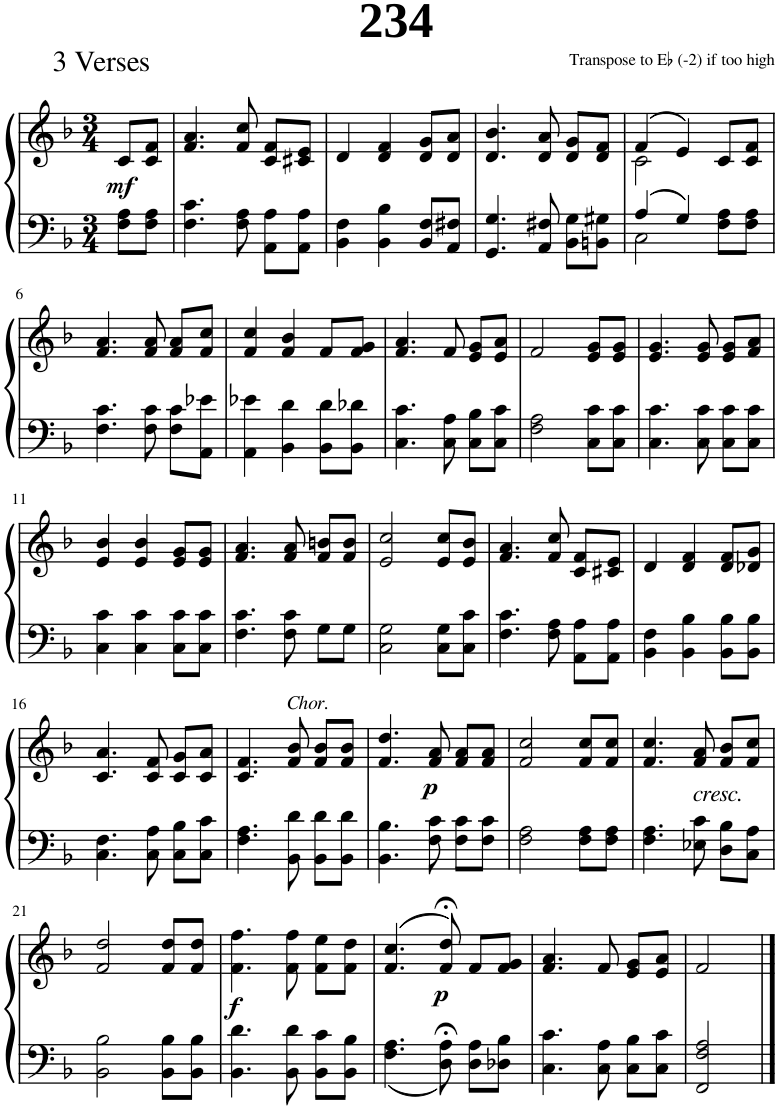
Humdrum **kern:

**kern	**kern	**dynam
*part1	*part1	*part1
*staff2	*staff1	*staff1/2
*I"Piano	*	*
*I'Pno.	*	*
*clefF4	*clefG2	*
*k[b-]	*k[b-]	*
*M3/4	*M3/4	*
=1	=1	=1
!	!	!LO:DY:b
8F\ 8A\L	8c/L	mf
8F\ 8A\J	8c/ 8f/J	.
=2	=2	=2
4.F\ 4.c\	4.f/ 4.a/	.
8F\ 8A\	8f/ 8cc/	.
8AA\ 8A\L	8c/ 8f/L	.
8AA\ 8A\J	8c#X/ 8e/J	.
=3	=3	=3
4BB-\ 4F\	4d/	.
4BB-\ 4B-\	4d/ 4f/	.
8BB-/ 8F/L	8d/ 8g/L	.
8AA/ 8F#X/J	8d/ 8a/J	.
=4	=4	=4
4.GG/ 4.G/	4.d/ 4.b-/	.
8AA/ 8F#X/	8d/ 8a/	.
8BB-\ 8G\L	8d/ 8g/L	.
8BBn\ 8G#X\J	8d/ 8f/J	.
=5	=5	=5
*^	*^	*
4A/	2C\	(4f/	2c\	.
4G/	.	4e/)	.	.
4ryy	8F\ 8A\L	8c/L	4ryy	.
.	8F\ 8A\J	8c/ 8f/J	.	.
*v	*v	*	*	*
*	*v	*v	*
!!LO:LB:g=z
=6	=6	=6
4.F\ 4.c\	4.f/ 4.a/	.
8F\ 8c\	8f/ 8a/	.
8F\ 8c\L	8f/ 8a/L	.
8AA\ 8e-X\J	8f/ 8cc/J	.
=7	=7	=7
4AA\ 4e-X\	4f/ 4cc/	.
4BB-\ 4d\	4f/ 4b-/	.
8BB-\ 8d\L	8f/L	.
8BB-\ 8d-X\J	8f/ 8g/J	.
=8	=8	=8
4.C\ 4.c\	4.f/ 4.a/	.
8C\ 8A\	8f/	.
8C\ 8B-\L	8e/ 8g/L	.
8C\ 8c\J	8e/ 8a/J	.
=9	=9	=9
2F\ 2A\	2f/	.
8C\ 8c\L	8e/ 8g/L	.
8C\ 8c\J	8e/ 8g/J	.
=10	=10	=10
4.C\ 4.c\	4.e/ 4.g/	.
8C\ 8c\	8e/ 8g/	.
8C\ 8c\L	8e/ 8g/L	.
8C\ 8c\J	8f/ 8a/J	.
!!LO:LB:g=z
=11	=11	=11
4C\ 4c\	4e/ 4b-/	.
4C\ 4c\	4e/ 4b-/	.
8C\ 8c\L	8e/ 8g/L	.
8C\ 8c\J	8e/ 8g/J	.
=12	=12	=12
4.F\ 4.c\	4.f/ 4.a/	.
8F\ 8c\	8f/ 8a/	.
8G\L	8f/ 8bn/L	.
8G\J	8f/ 8b/J	.
=13	=13	=13
2C\ 2G\	2e/ 2cc/	.
8C\ 8G\L	8e/ 8cc/L	.
8C\ 8c\J	8e/ 8b-/J	.
=14	=14	=14
4.F\ 4.c\	4.f/ 4.a/	.
8F\ 8A\	8f/ 8cc/	.
8AA\ 8A\L	8c/ 8f/L	.
8AA\ 8A\J	8c#X/ 8e/J	.
=15	=15	=15
4BB-\ 4F\	4d/	.
4BB-\ 4B-\	4d/ 4f/	.
8BB-\ 8B-\L	8d/ 8f/L	.
8BB-\ 8B-\J	8d-X/ 8g/J	.
!!LO:LB:g=z
=16	=16	=16
4.C\ 4.F\	4.c/ 4.a/	.
8C\ 8A\	8c/ 8f/	.
8C\ 8B-\L	8c/ 8g/L	.
8C\ 8c\J	8c/ 8a/J	.
=17	=17	=17
4.F\ 4.A\	4.c/ 4.f/	.
!	!LO:TX:a:i:t=Chor.	!
8BB-\ 8d\	8f/ 8b-/	.
8BB-\ 8d\L	8f/ 8b-/L	.
8BB-\ 8d\J	8f/ 8b-/J	.
=18	=18	=18
4.BB-\ 4.B-\	4.f/ 4.dd/	.
!	!	!LO:DY:b
8F\ 8c\	8f/ 8a/	p
8F\ 8c\L	8f/ 8a/L	.
8F\ 8c\J	8f/ 8a/J	.
=19	=19	=19
2F\ 2A\	2f/ 2cc/	.
8F\ 8A\L	8f/ 8cc/L	.
8F\ 8A\J	8f/ 8cc/J	.
=20	=20	=20
4.F\ 4.A\	4.f/ 4.cc/	.
!	!LO:TX:b:i:t=cresc.	!
8E-X\ 8c\	8f/ 8a/	.
8D\ 8B-\L	8f/ 8b-/L	.
8C\ 8A\J	8f/ 8cc/J	.
!!LO:LB:g=z
=21	=21	=21
2BB-\ 2B-\	2f/ 2dd/	.
8BB-\ 8B-\L	8f/ 8dd/L	.
8BB-\ 8B-\J	8f/ 8dd/J	.
=22	=22	=22
!	!	!LO:DY:b
4.BB-\ 4.d\	4.f\ 4.ff\	f
8BB-\ 8d\	8f\ 8ff\	.
8BB-\ 8c\L	8f\ 8ee\L	.
8BB-\ 8B-\J	8f\ 8dd\J	.
=23	=23	=23
4.F\ 4.A\	(>4.f/ 4.cc/	.
!	!	!LO:DY:b
8D\;< 8A\;<	8f/;< 8dd/;<)	p
8D\ 8A\L	8f/L	.
8D-X\ 8B-\J	8f/ 8g/J	.
=24	=24	=24
4.C\ 4.c\	4.f/ 4.a/	.
8C\ 8A\	8f/	.
8C\ 8B-\L	8e/ 8g/L	.
8C\ 8c\J	8e/ 8a/J	.
=25	=25	=25
2FF/ 2F/ 2A/	2f/	.
==	==	==
*-	*-	*-
